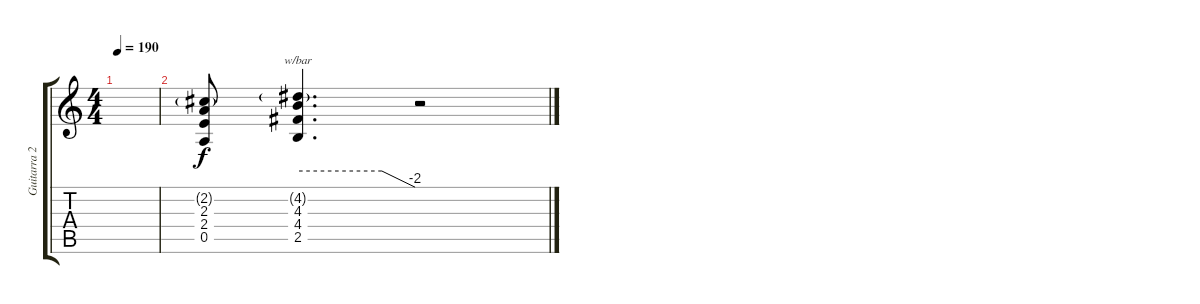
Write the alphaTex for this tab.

\track ("Guitarra 2" "Guitarra 2") {instrument overdrivenguitar}
\staff {score tabs}
\tuning (E4 B3 G3 D3 A2 E2) {hide}
\ts (4 4)
\tempo 190
\clef g2
\ks c
|
(2.2{g} 2.3 2.4 0.5).8 (4.2{g} 4.3 4.4 2.5).4{d tbe (custom default 0 0 43 0 60 -8)} r.2
